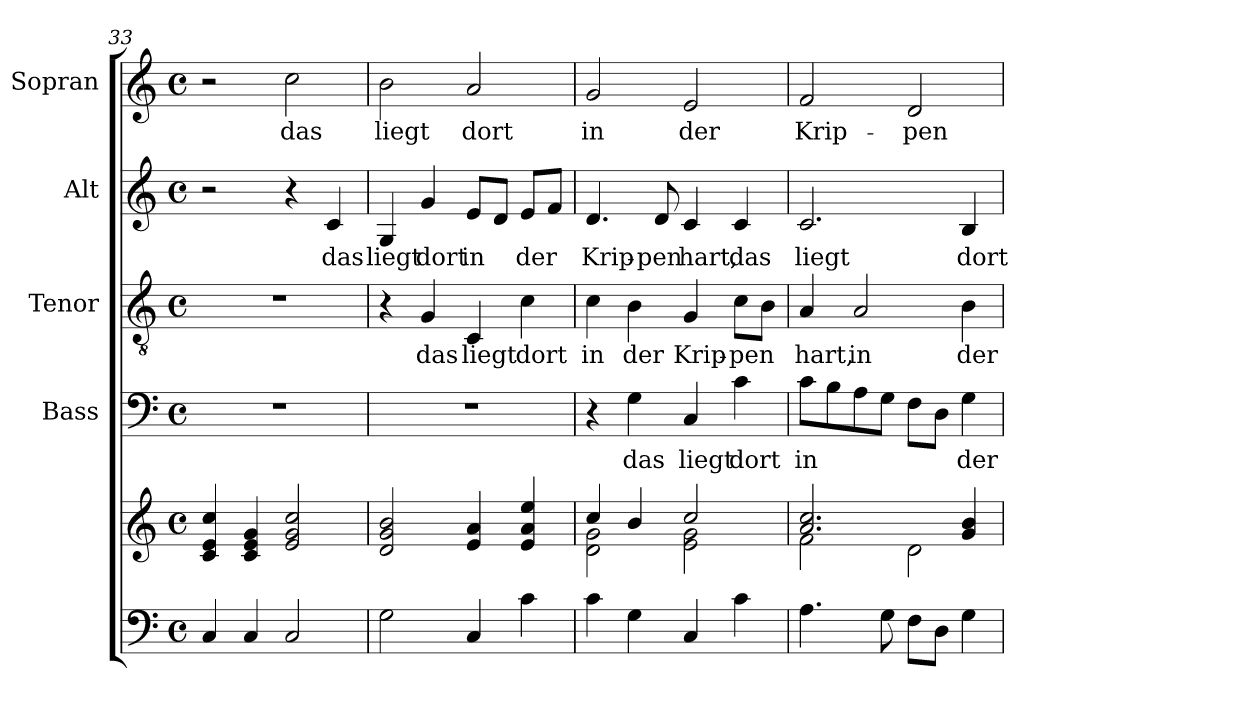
**kern	**kern	**kern	**text	**kern	**text	**kern	**text	**kern	**text
*part5	*part5	*part4	*part4	*part3	*part3	*part2	*part2	*part1	*part1
*staff6	*staff5	*staff4	*staff4	*staff3	*staff3	*staff2	*staff2	*staff1	*staff1
*	*	*I"Bass	*	*I"Tenor	*	*I"Alt	*	*I"Sopran	*
*	*	*I'B.	*	*I'T.	*	*I'A.	*	*I'S.	*
*clefF4	*clefG2	*clefF4	*	*clefGv2	*	*clefG2	*	*clefG2	*
*k[]	*k[]	*k[]	*	*k[]	*	*k[]	*	*k[]	*
*C:	*C:	*C:	*	*C:	*	*C:	*	*C:	*
*M4/4	*M4/4	*M4/4	*	*M4/4	*	*M4/4	*	*M4/4	*
*met(c)	*met(c)	*met(c)	*	*met(c)	*	*met(c)	*	*met(c)	*
=33	=33	=33	=33	=33	=33	=33	=33	=33	=33
4C/	4c/ 4e/ 4cc/	1r	.	1r	.	2r	.	2r	.
4C/	4c/ 4e/ 4g/	.	.	.	.	.	.	.	.
!	!	!	!	!	!	!	!	!	!LO:LY:b
2C/	2e/ 2g/ 2cc/	.	.	.	.	4r	.	2cc\	das
!	!	!	!	!	!	!	!LO:LY:b	!	!
.	.	.	.	.	.	4c/	das	.	.
!!LO:PB:g=z
=34	=34	=34	=34	=34	=34	=34	=34	=34	=34
!	!	!	!	!	!	!	!LO:LY:b	!	!LO:LY:b
2G\	2d/ 2g/ 2b/	1r	.	4r	.	4G/	liegt	2b\	liegt
!	!	!	!	!	!LO:LY:b	!	!LO:LY:b	!	!
.	.	.	.	4G/	das	4g/	dort	.	.
!	!	!	!	!	!LO:LY:b	!	!LO:LY:b	!	!LO:LY:b
4C/	4e/ 4a/	.	.	4C/	liegt	8e/L	in	2a/	dort
.	.	.	.	.	.	8d/J	.	.	.
!	!	!	!	!	!LO:LY:b	!	!LO:LY:b	!	!
4c\	4e/ 4a/ 4ee/	.	.	4c\	dort	8e/L	der	.	.
.	.	.	.	.	.	8f/J	.	.	.
=35	=35	=35	=35	=35	=35	=35	=35	=35	=35
*	*^	*	*	*	*	*	*	*	*
!	!	!	!	!	!	!LO:LY:b	!	!LO:LY:b	!	!LO:LY:b
4c\	4cc/	2d\ 2g\	4r	.	4c\	in	4.d/	Krip-	2g/	in
!	!	!	!	!LO:LY:b	!	!LO:LY:b	!	!	!	!
4G\	4b/	.	4G\	das	4B\	der	.	.	.	.
!	!	!	!	!	!	!	!	!LO:LY:b	!	!
.	.	.	.	.	.	.	8d/	-pen	.	.
!	!	!	!	!LO:LY:b	!	!LO:LY:b	!	!LO:LY:b	!	!LO:LY:b
4C/	2cc/	2e\ 2g\	4C/	liegt	4G/	Krip-	4c/	hart,	2e/	der
!	!	!	!	!LO:LY:b	!	!LO:LY:b	!	!LO:LY:b	!	!
4c\	.	.	4c\	dort	8c\L	-pen	4c/	das	.	.
.	.	.	.	.	8B\J	.	.	.	.	.
=36	=36	=36	=36	=36	=36	=36	=36	=36	=36	=36
!	!	!	!	!LO:LY:b	!	!LO:LY:b	!	!LO:LY:b	!	!LO:LY:b
4.A\	2.a/ 2.cc/	2f\	8c\L	in	4A/	hart,	2.c/	liegt	2f/	Krip-
.	.	.	8B\	.	.	.	.	.	.	.
!	!	!	!	!	!	!LO:LY:b	!	!	!	!
.	.	.	8A\	.	2A/	in	.	.	.	.
8G\	.	.	8G\J	.	.	.	.	.	.	.
!	!	!	!	!	!	!	!	!	!	!LO:LY:b
8F\L	.	2d\	8F\L	.	.	.	.	.	2d/	-pen
8D\J	.	.	8D\J	.	.	.	.	.	.	.
!	!	!	!	!LO:LY:b	!	!LO:LY:b	!	!LO:LY:b	!	!
4G\	4g/ 4b/	.	4G\	der	4B\	der	4B/	dort	.	.
*	*v	*v	*	*	*	*	*	*	*	*
=	=	=	=	=	=	=	=	=	=
*-	*-	*-	*-	*-	*-	*-	*-	*-	*-
